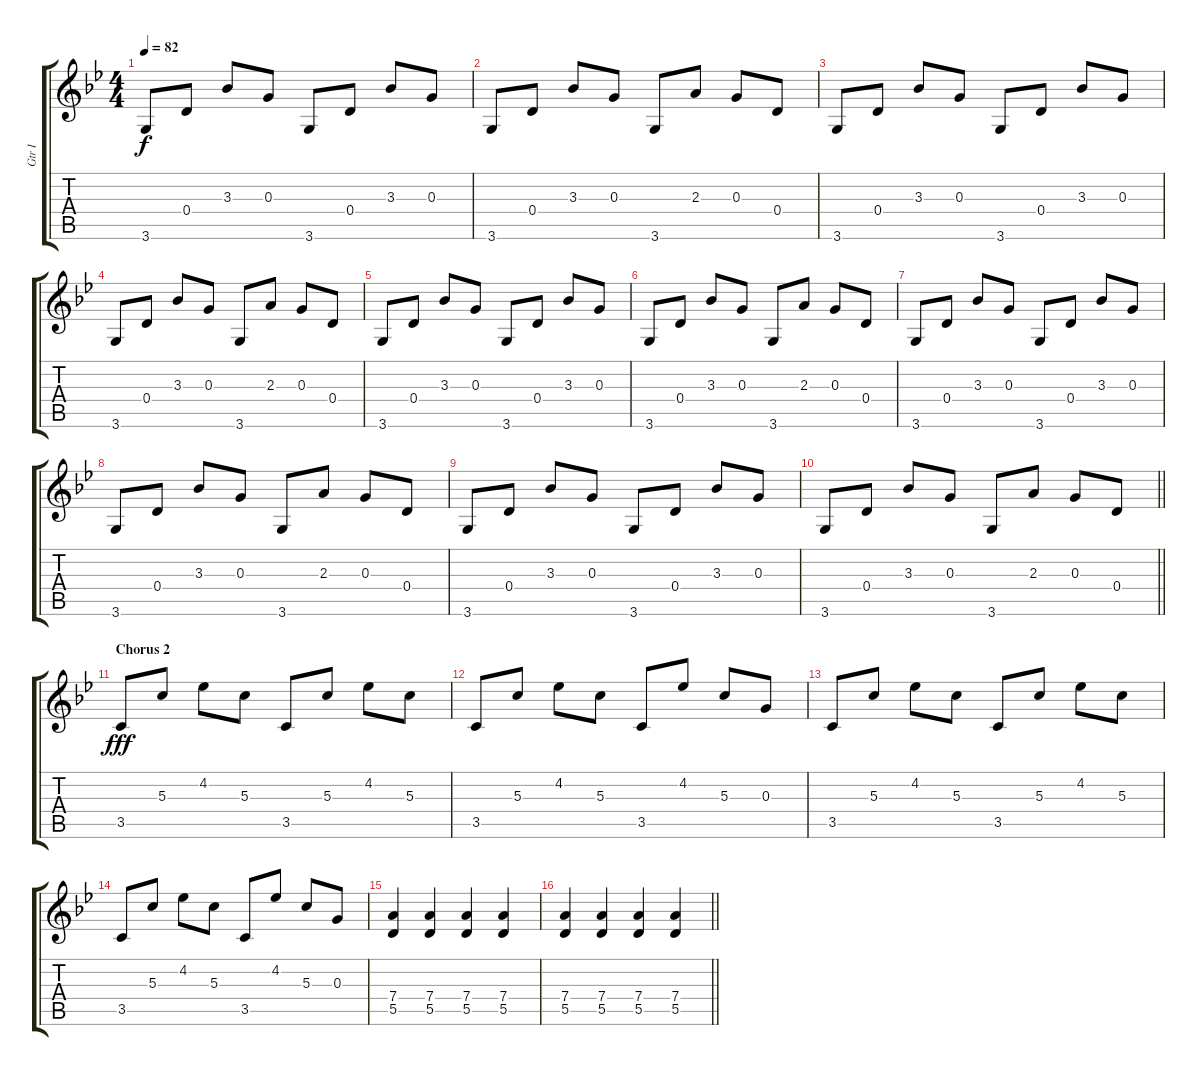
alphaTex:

\track ("Gtr I" "Gtr I") {instrument distortionguitar}
\staff {score tabs}
\tuning (E4 B3 G3 D3 A2 E2) {hide}
\ts (4 4)
\tempo 82
\clef g2
\ks gminor
3.6.8{dy f} 0.4.8 3.3.8 0.3.8 3.6.8 0.4.8 3.3.8 0.3.8 |
3.6.8 0.4.8 3.3.8 0.3.8 3.6.8 2.3.8 0.3.8 0.4.8 |
3.6.8 0.4.8 3.3.8 0.3.8 3.6.8 0.4.8 3.3.8 0.3.8 |
3.6.8 0.4.8 3.3.8 0.3.8 3.6.8 2.3.8 0.3.8 0.4.8 |
3.6.8 0.4.8 3.3.8 0.3.8 3.6.8 0.4.8 3.3.8 0.3.8 |
3.6.8 0.4.8 3.3.8 0.3.8 3.6.8 2.3.8 0.3.8 0.4.8 |
3.6.8 0.4.8 3.3.8 0.3.8 3.6.8 0.4.8 3.3.8 0.3.8 |
3.6.8 0.4.8 3.3.8 0.3.8 3.6.8 2.3.8 0.3.8 0.4.8 |
3.6.8 0.4.8 3.3.8 0.3.8 3.6.8 0.4.8 3.3.8 0.3.8 |
\barLineRight lightlight
3.6.8 0.4.8 3.3.8 0.3.8 3.6.8 2.3.8 0.3.8 0.4.8 |
\section ("" "Chorus 2")
3.5.8{dy fff} 5.3.8 4.2.8 5.3.8 3.5.8 5.3.8 4.2.8 5.3.8 |
3.5.8 5.3.8 4.2.8 5.3.8 3.5.8 4.2.8 5.3.8 0.3.8 |
3.5.8 5.3.8 4.2.8 5.3.8 3.5.8 5.3.8 4.2.8 5.3.8 |
3.5.8 5.3.8 4.2.8 5.3.8 3.5.8 4.2.8 5.3.8 0.3.8 |
(7.4 5.5).4 (7.4 5.5).4 (7.4 5.5).4 (7.4 5.5).4 |
\barLineRight lightlight
(7.4 5.5).4 (7.4 5.5).4 (7.4 5.5).4 (7.4 5.5).4
